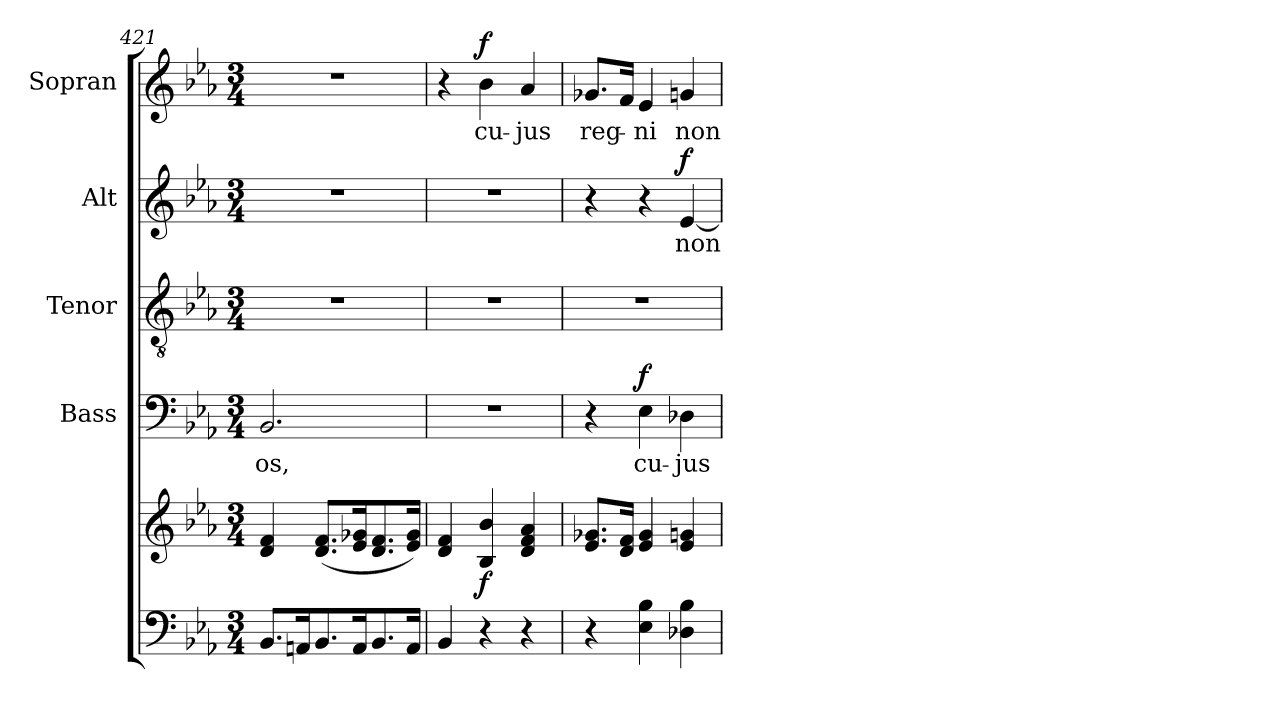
**kern	**kern	**dynam	**kern	**text	**dynam	**kern	**kern	**text	**dynam	**kern	**text	**dynam
*part5	*part5	*part5	*part4	*part4	*part4	*part3	*part2	*part2	*part2	*part1	*part1	*part1
*staff6	*staff5	*staff5/6	*staff4	*staff4	*staff4	*staff3	*staff2	*staff2	*staff2	*staff1	*staff1	*staff1
*	*	*	*I"Bass	*	*	*I"Tenor	*I"Alt	*	*	*I"Sopran	*	*
*	*	*	*I'B.	*	*	*I'T.	*I'A.	*	*	*I'S.	*	*
!!LO:LB:g=z
*clefF4	*clefG2	*	*clefF4	*	*	*clefGv2	*clefG2	*	*	*clefG2	*	*
*k[b-e-a-]	*k[b-e-a-]	*	*k[b-e-a-]	*	*	*k[b-e-a-]	*k[b-e-a-]	*	*	*k[b-e-a-]	*	*
*E-:	*E-:	*	*E-:	*	*	*E-:	*E-:	*	*	*E-:	*	*
*M3/4	*M3/4	*	*M3/4	*	*	*M3/4	*M3/4	*	*	*M3/4	*	*
=421	=421	=421	=421	=421	=421	=421	=421	=421	=421	=421	=421	=421
!	!	!	!	!LO:LY:b	!	!	!	!	!	!	!	!
8.BB-/L	4d/ 4f/	.	2.BB-/	-os,	.	2.r	2.r	.	.	2.r	.	.
16AAn/k	.	.	.	.	.	.	.	.	.	.	.	.
8.BB-/	(<8.d/ 8.f/L	.	.	.	.	.	.	.	.	.	.	.
16AA/k	16e-/ 16g-X/k	.	.	.	.	.	.	.	.	.	.	.
8.BB-/	8.d/ 8.f/	.	.	.	.	.	.	.	.	.	.	.
16AA/Jk	16e-/ 16g-/Jk)	.	.	.	.	.	.	.	.	.	.	.
=422	=422	=422	=422	=422	=422	=422	=422	=422	=422	=422	=422	=422
4BB-/	4d/ 4f/	.	2.r	.	.	2.r	2.r	.	.	4r	.	.
!	!	!LO:DY:b	!	!	!	!	!	!	!	!	!LO:LY:b	!LO:DY:a
4r	4B-/ 4b-/	f	.	.	.	.	.	.	.	4b-\	cu-	f
!	!	!	!	!	!	!	!	!	!	!	!LO:LY:b	!
4r	4d/ 4f/ 4a-/	.	.	.	.	.	.	.	.	4a-/	-jus	.
=423	=423	=423	=423	=423	=423	=423	=423	=423	=423	=423	=423	=423
!	!	!	!	!	!	!	!	!	!	!	!LO:LY:b	!
4r	8.e-/ 8.g-X/L	.	4r	.	.	2.r	4r	.	.	8.g-X/L	reg-	.
.	16d/ 16f/Jk	.	.	.	.	.	.	.	.	16f/Jk	.	.
!	!	!	!	!LO:LY:b	!LO:DY:a	!	!	!	!	!	!LO:LY:b	!
4E-\ 4B-\	4e-/ 4g-/	.	4E-\	cu-	f	.	4r	.	.	4e-/	-ni	.
!	!	!	!	!LO:LY:b	!	!	!	!LO:LY:b	!LO:DY:a	!	!LO:LY:b	!
4D-X\ 4B-\	4e-/ 4gn/	.	4D-X\	-jus	.	.	[4e-/	non	f	4gn/	non	.
=	=	=	=	=	=	=	=	=	=	=	=	=
*-	*-	*-	*-	*-	*-	*-	*-	*-	*-	*-	*-	*-
